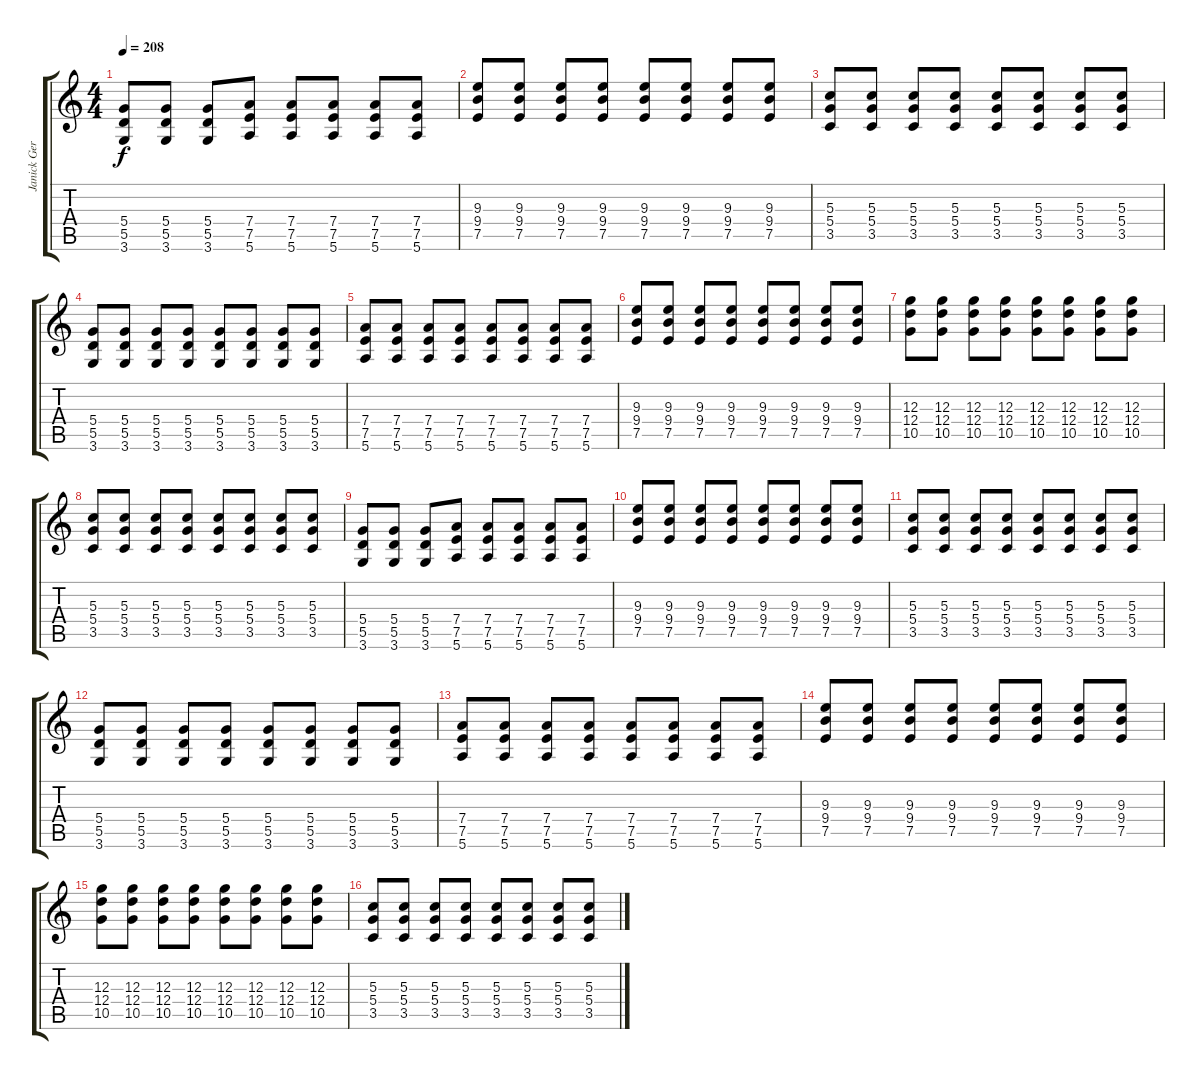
\track ("Janick Gers" "Janick Ger") {instrument distortionguitar}
\staff {score tabs}
\tuning (E4 B3 G3 D3 A2 E2) {hide}
\ts (4 4)
\tempo 208
\clef g2
\ks c
(5.4 5.5 3.6).8{dy f} (5.4 5.5 3.6).8 (5.4 5.5 3.6).8 (7.4 7.5 5.6).8 (7.4 7.5 5.6).8 (7.4 7.5 5.6).8 (7.4 7.5 5.6).8 (7.4 7.5 5.6).8 |
(9.3 9.4 7.5).8 (9.3 9.4 7.5).8 (9.3 9.4 7.5).8 (9.3 9.4 7.5).8 (9.3 9.4 7.5).8 (9.3 9.4 7.5).8 (9.3 9.4 7.5).8 (9.3 9.4 7.5).8 |
(5.3 5.4 3.5).8 (5.3 5.4 3.5).8 (5.3 5.4 3.5).8 (5.3 5.4 3.5).8 (5.3 5.4 3.5).8 (5.3 5.4 3.5).8 (5.3 5.4 3.5).8 (5.3 5.4 3.5).8 |
(5.4 5.5 3.6).8 (5.4 5.5 3.6).8 (5.4 5.5 3.6).8 (5.4 5.5 3.6).8 (5.4 5.5 3.6).8 (5.4 5.5 3.6).8 (5.4 5.5 3.6).8 (5.4 5.5 3.6).8 |
(7.4 7.5 5.6).8 (7.4 7.5 5.6).8 (7.4 7.5 5.6).8 (7.4 7.5 5.6).8 (7.4 7.5 5.6).8 (7.4 7.5 5.6).8 (7.4 7.5 5.6).8 (7.4 7.5 5.6).8 |
(9.3 9.4 7.5).8 (9.3 9.4 7.5).8 (9.3 9.4 7.5).8 (9.3 9.4 7.5).8 (9.3 9.4 7.5).8 (9.3 9.4 7.5).8 (9.3 9.4 7.5).8 (9.3 9.4 7.5).8 |
(12.3 12.4 10.5).8 (12.3 12.4 10.5).8 (12.3 12.4 10.5).8 (12.3 12.4 10.5).8 (12.3 12.4 10.5).8 (12.3 12.4 10.5).8 (12.3 12.4 10.5).8 (12.3 12.4 10.5).8 |
(5.3 5.4 3.5).8 (5.3 5.4 3.5).8 (5.3 5.4 3.5).8 (5.3 5.4 3.5).8 (5.3 5.4 3.5).8 (5.3 5.4 3.5).8 (5.3 5.4 3.5).8 (5.3 5.4 3.5).8 |
(5.4 5.5 3.6).8 (5.4 5.5 3.6).8 (5.4 5.5 3.6).8 (7.4 7.5 5.6).8 (7.4 7.5 5.6).8 (7.4 7.5 5.6).8 (7.4 7.5 5.6).8 (7.4 7.5 5.6).8 |
(9.3 9.4 7.5).8 (9.3 9.4 7.5).8 (9.3 9.4 7.5).8 (9.3 9.4 7.5).8 (9.3 9.4 7.5).8 (9.3 9.4 7.5).8 (9.3 9.4 7.5).8 (9.3 9.4 7.5).8 |
(5.3 5.4 3.5).8 (5.3 5.4 3.5).8 (5.3 5.4 3.5).8 (5.3 5.4 3.5).8 (5.3 5.4 3.5).8 (5.3 5.4 3.5).8 (5.3 5.4 3.5).8 (5.3 5.4 3.5).8 |
(5.4 5.5 3.6).8 (5.4 5.5 3.6).8 (5.4 5.5 3.6).8 (5.4 5.5 3.6).8 (5.4 5.5 3.6).8 (5.4 5.5 3.6).8 (5.4 5.5 3.6).8 (5.4 5.5 3.6).8 |
(7.4 7.5 5.6).8 (7.4 7.5 5.6).8 (7.4 7.5 5.6).8 (7.4 7.5 5.6).8 (7.4 7.5 5.6).8 (7.4 7.5 5.6).8 (7.4 7.5 5.6).8 (7.4 7.5 5.6).8 |
(9.3 9.4 7.5).8 (9.3 9.4 7.5).8 (9.3 9.4 7.5).8 (9.3 9.4 7.5).8 (9.3 9.4 7.5).8 (9.3 9.4 7.5).8 (9.3 9.4 7.5).8 (9.3 9.4 7.5).8 |
(12.3 12.4 10.5).8 (12.3 12.4 10.5).8 (12.3 12.4 10.5).8 (12.3 12.4 10.5).8 (12.3 12.4 10.5).8 (12.3 12.4 10.5).8 (12.3 12.4 10.5).8 (12.3 12.4 10.5).8 |
(5.3 5.4 3.5).8 (5.3 5.4 3.5).8 (5.3 5.4 3.5).8 (5.3 5.4 3.5).8 (5.3 5.4 3.5).8 (5.3 5.4 3.5).8 (5.3 5.4 3.5).8 (5.3 5.4 3.5).8
